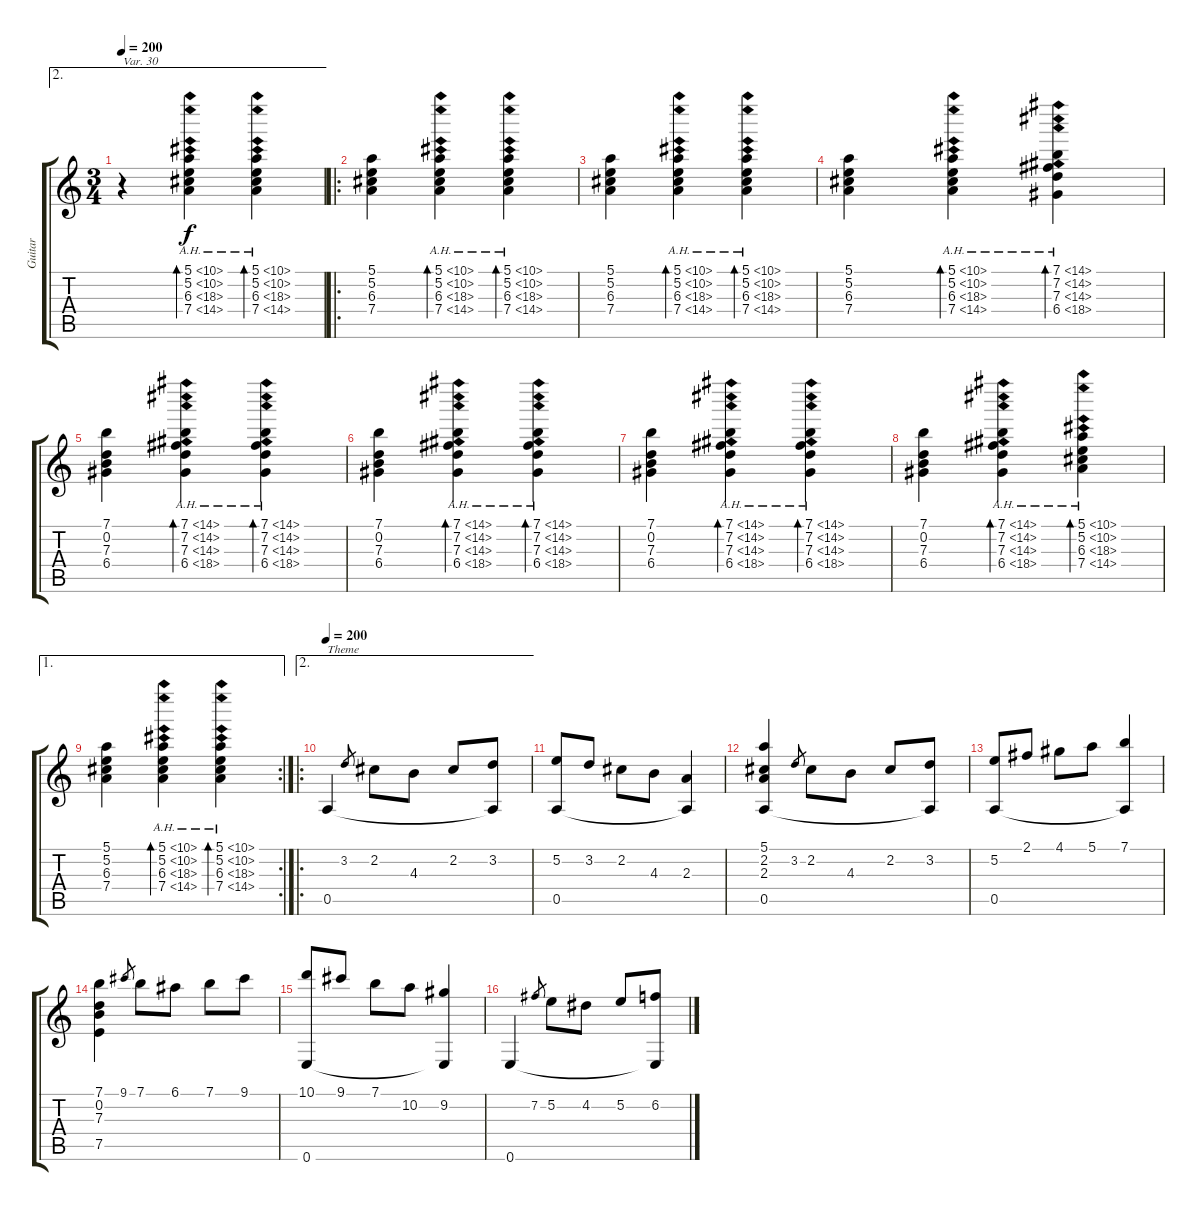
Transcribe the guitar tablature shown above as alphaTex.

\track ("Guitar" "Guitar") {instrument acousticguitarnylon}
\staff {score tabs}
\tuning (E4 B3 G3 D3 A2 E2) {hide}
\ae 2
\ts (3 4)
\tempo 200
\clef g2
\ks c
r.4{txt "Var. 30" dy ppp} (5.1{ah 5} 5.2{ah 5} 6.3{ah 12} 7.4{ah 7}).4{bd 60 dy f} (5.1{ah 5} 5.2{ah 5} 6.3{ah 12} 7.4{ah 7}).4{bd 60} |
\ro
(5.1 5.2 6.3 7.4).4 (5.1{ah 5} 5.2{ah 5} 6.3{ah 12} 7.4{ah 7}).4{bd 60} (5.1{ah 5} 5.2{ah 5} 6.3{ah 12} 7.4{ah 7}).4{bd 60} |
(5.1 5.2 6.3 7.4).4 (5.1{ah 5} 5.2{ah 5} 6.3{ah 12} 7.4{ah 7}).4{bd 60} (5.1{ah 5} 5.2{ah 5} 6.3{ah 12} 7.4{ah 7}).4{bd 60} |
(5.1 5.2 6.3 7.4).4 (5.1{ah 5} 5.2{ah 5} 6.3{ah 12} 7.4{ah 7}).4{bd 60} (7.1{ah 7} 7.2{ah 7} 7.3{ah 7} 6.4{ah 12}).4{bd 60} |
(7.1 0.2 7.3 6.4).4 (7.1{ah 7} 7.2{ah 7} 7.3{ah 7} 6.4{ah 12}).4{bd 60} (7.1{ah 7} 7.2{ah 7} 7.3{ah 7} 6.4{ah 12}).4{bd 60} |
(7.1 0.2 7.3 6.4).4 (7.1{ah 7} 7.2{ah 7} 7.3{ah 7} 6.4{ah 12}).4{bd 60} (7.1{ah 7} 7.2{ah 7} 7.3{ah 7} 6.4{ah 12}).4{bd 60} |
(7.1 0.2 7.3 6.4).4 (7.1{ah 7} 7.2{ah 7} 7.3{ah 7} 6.4{ah 12}).4{bd 60} (7.1{ah 7} 7.2{ah 7} 7.3{ah 7} 6.4{ah 12}).4{bd 60} |
(7.1 0.2 7.3 6.4).4 (7.1{ah 7} 7.2{ah 7} 7.3{ah 7} 6.4{ah 12}).4{bd 60} (5.1{ah 5} 5.2{ah 5} 6.3{ah 12} 7.4{ah 7}).4{bd 60} |
\ae 1
\rc 2
(5.1 5.2 6.3 7.4).4 (5.1{ah 5} 5.2{ah 5} 6.3{ah 12} 7.4{ah 7}).4{bd 60} (5.1{ah 5} 5.2{ah 5} 6.3{ah 12} 7.4{ah 7}).4{bd 60} |
\ae 2
\ro
\tempo 200
0.5.4{txt "Theme"} 3.2.8{gr} 2.2.8 4.3.8 2.2.8 (3.2 0.5{t}).8 |
(5.2 0.5).8 3.2.8 2.2.8 4.3.8 (2.3 0.5{t}).4 |
(5.1 2.2 2.3 0.5).4 3.2.8{gr} 2.2.8 4.3.8 2.2.8 (3.2 0.5{t}).8 |
(5.2 0.5).8 2.1.8 4.1.8 5.1.8 (7.1 0.5{t}).4 |
(7.1 0.2 7.3 7.5).4 9.1.8{gr} 7.1.8 6.1.8 7.1.8 9.1.8 |
(10.1 0.6).8 9.1.8 7.1.8 10.2.8 (9.2 0.6{t}).4 |
0.6.4 7.2.8{gr} 5.2.8 4.2.8 5.2.8 (6.2 0.6{t}).8
